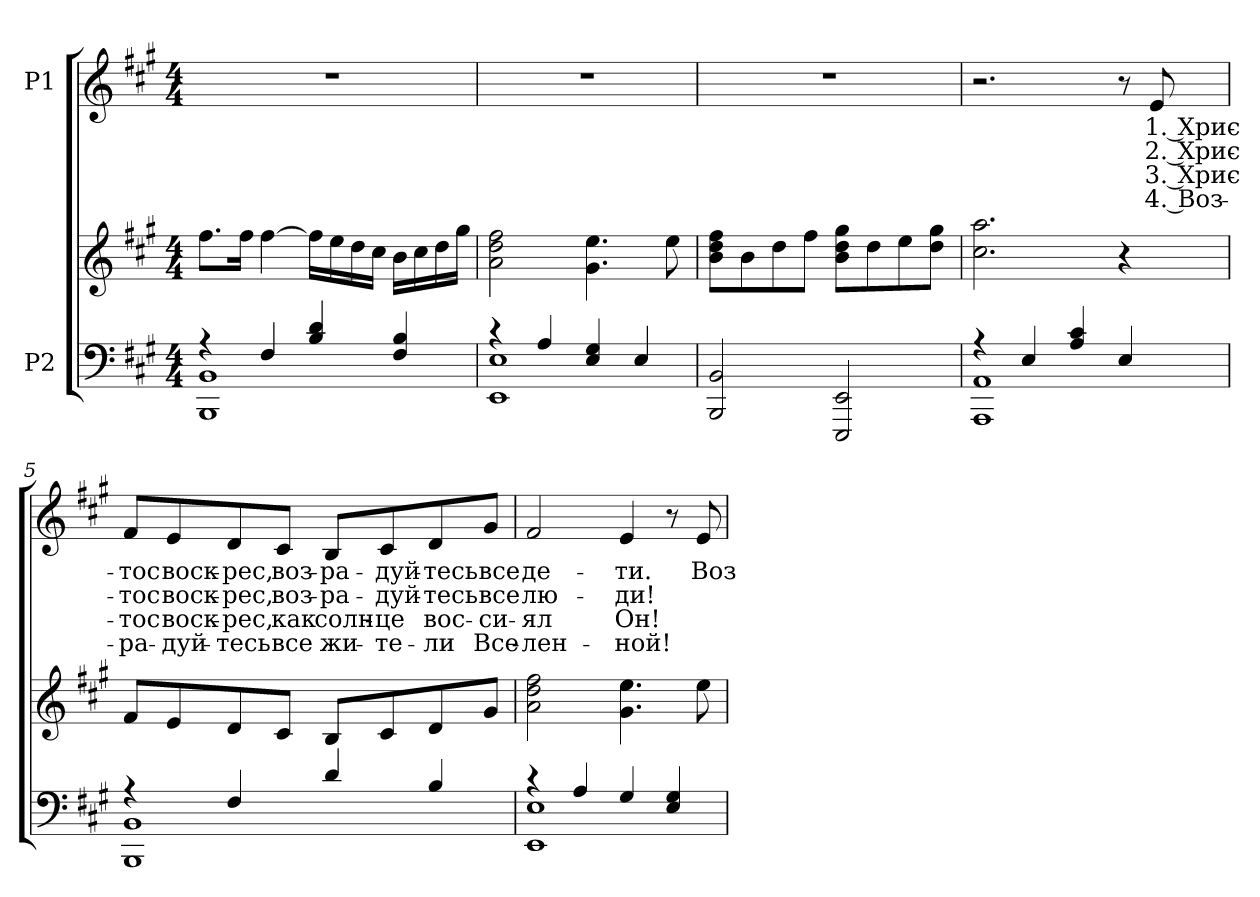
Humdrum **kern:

**kern	**kern	**kern	**text	**text	**text	**text
*part2	*part2	*part1	*part1	*part1	*part1	*part1
*staff3	*staff2	*staff1	*staff1	*staff1	*staff1	*staff1
*I"P2	*	*I"P1	*	*	*	*
!!LO:PB:g=z
*clefF4	*clefG2	*clefG2	*	*	*	*
*k[f#c#g#]	*k[f#c#g#]	*k[f#c#g#]	*	*	*	*
*A:	*A:	*A:	*	*	*	*
*M4/4	*M4/4	*M4/4	*	*	*	*
=1	=1	=1	=1	=1	=1	=1
*^	*	*	*	*	*	*
4r	1BBBi 1BBi	8.ff#i\L	1r	.	.	.	.
.	.	16ff#i\Jk	.	.	.	.	.
4F#i/	.	[>4ff#i\	.	.	.	.	.
4Bi/ 4di	.	16ff#i\LL]	.	.	.	.	.
.	.	16eei\	.	.	.	.	.
.	.	16ddi\	.	.	.	.	.
.	.	16cc#i\JJ	.	.	.	.	.
4F#i/ 4Bi	.	16bi\LL	.	.	.	.	.
.	.	16cc#i\	.	.	.	.	.
.	.	16ddi\	.	.	.	.	.
.	.	16gg#i\JJ	.	.	.	.	.
=2	=2	=2	=2	=2	=2	=2	=2
4r	1EEi 1Ei	2ai\ 2ddi 2ff#i	1r	.	.	.	.
4Ai/	.	.	.	.	.	.	.
4Ei/ 4G#i	.	4.g#i\ 4.eei	.	.	.	.	.
4Ei/	.	.	.	.	.	.	.
.	.	8eei\	.	.	.	.	.
*v	*v	*	*	*	*	*	*
=3	=3	=3	=3	=3	=3	=3
2BBBi/ 2BBi	8bi\ 8ddi 8ff#iL	1r	.	.	.	.
.	8bi\	.	.	.	.	.
.	8ddi\	.	.	.	.	.
.	8ff#i\J	.	.	.	.	.
2EEEi/ 2EEi	8bi\ 8ddi 8gg#iL	.	.	.	.	.
.	8ddi\	.	.	.	.	.
.	8eei\	.	.	.	.	.
.	8ddi\ 8gg#iJ	.	.	.	.	.
=4	=4	=4	=4	=4	=4	=4
*^	*	*	*	*	*	*
4r	1AAAi 1AAi	2.cc#i\ 2.aai	2.r	.	.	.	.
4Ei/	.	.	.	.	.	.	.
4Ai/ 4c#i	.	.	.	.	.	.	.
4Ei/	.	4r	8r	.	.	.	.
!	!	!	!	!LO:LY:b:color=#000000	!LO:LY:b:color=#000000	!LO:LY:b:color=#000000	!LO:LY:b:color=#000000
.	.	.	8ei/	1. Хрис-	2. Хрис-	3. Хрис-	4. Воз-
!!LO:LB:g=z
=5	=5	=5	=5	=5	=5	=5	=5
!	!	!	!	!LO:LY:b:color=#000000	!LO:LY:b:color=#000000	!LO:LY:b:color=#000000	!LO:LY:b:color=#000000
4r	1BBBi 1BBi	8f#i/L	8f#i/L	-тос	-тос	-тос	-ра-
!	!	!	!	!LO:LY:b:color=#000000	!LO:LY:b:color=#000000	!LO:LY:b:color=#000000	!LO:LY:b:color=#000000
.	.	8ei/	8ei/	воск-	воск-	воск-	-дуй-
!	!	!	!	!LO:LY:b:color=#000000	!LO:LY:b:color=#000000	!LO:LY:b:color=#000000	!LO:LY:b:color=#000000
4F#i/	.	8di/	8di/	-рес,	-рес,	-рес,	-тесь
!	!	!	!	!LO:LY:b:color=#000000	!LO:LY:b:color=#000000	!LO:LY:b:color=#000000	!LO:LY:b:color=#000000
.	.	8c#i/J	8c#i/J	воз-	воз-	как	все
!	!	!	!	!LO:LY:b:color=#000000	!LO:LY:b:color=#000000	!LO:LY:b:color=#000000	!LO:LY:b:color=#000000
4di/	.	8Bi/L	8Bi/L	-ра-	-ра-	солн-	жи-
!	!	!	!	!LO:LY:b:color=#000000	!LO:LY:b:color=#000000	!LO:LY:b:color=#000000	!LO:LY:b:color=#000000
.	.	8c#i/	8c#i/	-дуй-	-дуй-	-це	-те-
!	!	!	!	!LO:LY:b:color=#000000	!LO:LY:b:color=#000000	!LO:LY:b:color=#000000	!LO:LY:b:color=#000000
4Bi/	.	8di/	8di/	-тесь	-тесь	вос-	-ли
!	!	!	!	!LO:LY:b:color=#000000	!LO:LY:b:color=#000000	!LO:LY:b:color=#000000	!LO:LY:b:color=#000000
.	.	8g#i/J	8g#i/J	все	все	-си-	Все-
=6	=6	=6	=6	=6	=6	=6	=6
!	!	!	!	!LO:LY:b:color=#000000	!LO:LY:b:color=#000000	!LO:LY:b:color=#000000	!LO:LY:b:color=#000000
4r	1EEi 1Ei	2ai\ 2ddi 2ff#i	2f#i/	де-	лю-	-ял	-лен-
4Ai/	.	.	.	.	.	.	.
!	!	!	!	!LO:LY:b:color=#000000	!LO:LY:b:color=#000000	!LO:LY:b:color=#000000	!LO:LY:b:color=#000000
4G#i/	.	4.g#i\ 4.eei	4ei/	-ти.	-ди!	Он!	-ной!
4Ei/ 4G#i	.	.	8r	.	.	.	.
!	!	!	!	!LO:LY:b:color=#000000	!	!	!
.	.	8eei\	8ei/	Воз-	.	.	.
*v	*v	*	*	*	*	*	*
=	=	=	=	=	=	=
*-	*-	*-	*-	*-	*-	*-
